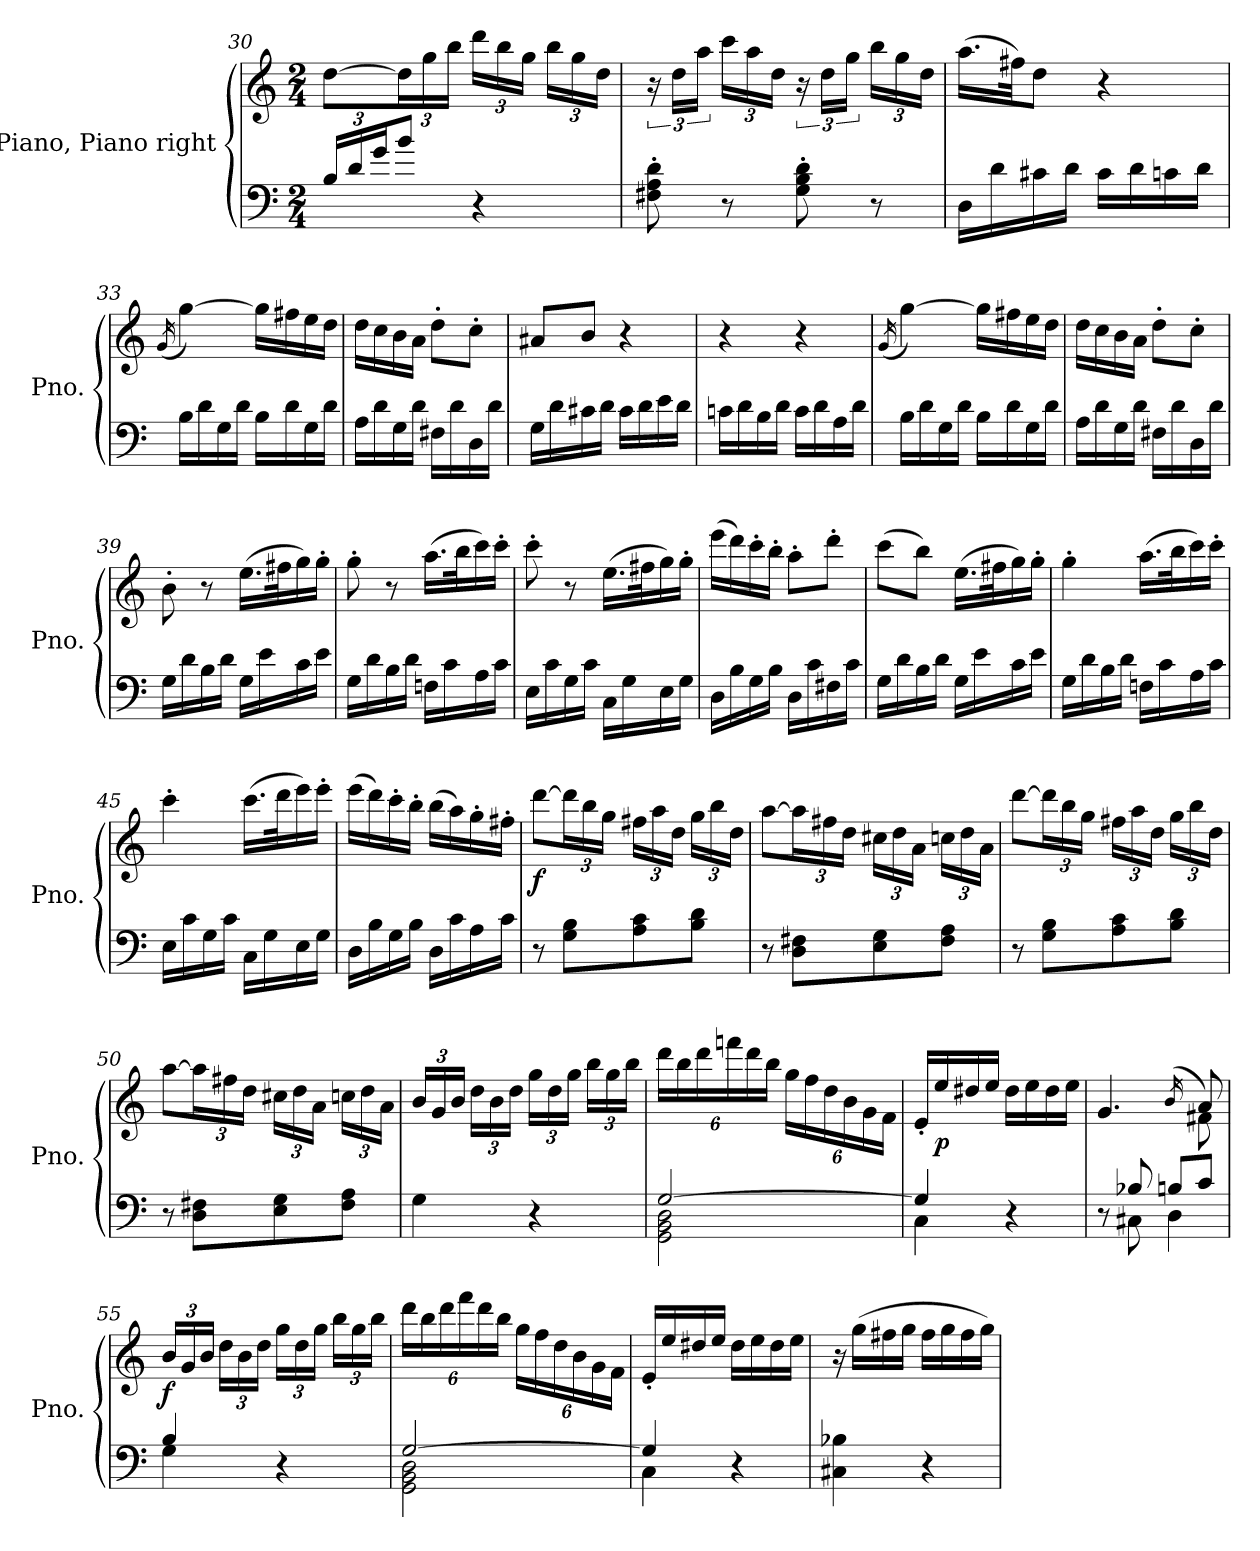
**kern	**kern	**dynam
*part1	*part1	*part1
*staff2	*staff1	*staff1/2
*I"Piano, Piano right	*	*
*I'Pno.	*	*
!!LO:LB:g=z
*clefF4	*clefG2	*
*k[]	*k[]	*
*M2/4	*M2/4	*
*Xbrackettup	*	*
=30	=30	=30
24B/LL	[8dd\L	.
24d/	.	.
24g/J	.	.
*	*Xbrackettup	*
8b/J	24dd\L]	.
.	24gg\	.
.	24bb\JJ	.
4r	24ddd\LL	.
.	24bb\	.
.	24gg\JJ	.
.	24bb\LL	.
.	24gg\	.
.	24dd\JJ	.
=31	=31	=31
*	*brackettup	*
8F#X\' 8A\' 8d\'	24r	.
.	24dd\LL	.
.	24aa\JJ	.
*	*Xbrackettup	*
8r	24ccc\LL	.
.	24aa\	.
.	24dd\JJ	.
*	*brackettup	*
8G\' 8B\' 8d\'	24r	.
.	24dd\LL	.
.	24gg\JJ	.
*	*Xbrackettup	*
8r	24bb\LL	.
.	24gg\	.
.	24dd\JJ	.
=32	=32	=32
16D\LL	(16.aa\LL	.
16d\	.	.
.	32ff#X\JK)	.
16c#X\	8dd\J	.
16d\JJ	.	.
16c#\LL	4r	.
16d\	.	.
16cn\	.	.
16d\JJ	.	.
=33	=33	=33
.	(16qg/	.
16B\LL	[4gg\)	.
16d\	.	.
16G\	.	.
16d\JJ	.	.
16B\LL	16gg\LL]	.
16d\	16ff#X\	.
16G\	16ee\	.
16d\JJ	16dd\JJ	.
!!LO:PB:g=z
=34	=34	=34
16A\LL	16dd\LL	.
16d\	16cc\	.
16G\	16b\	.
16d\JJ	16a\JJ	.
16F#X\LL	8dd'\L	.
16d\	.	.
16D\	8cc'\J	.
16d\JJ	.	.
=35	=35	=35
16G\LL	8a#X/L	.
16d\	.	.
16c#X\	8b/J	.
16d\JJ	.	.
16c#\LL	4r	.
16d\	.	.
16e\	.	.
16d\JJ	.	.
=36	=36	=36
16cn\LL	4r	.
16d\	.	.
16B\	.	.
16d\JJ	.	.
16c\LL	4r	.
16d\	.	.
16A\	.	.
16d\JJ	.	.
=37	=37	=37
.	(16qg/	.
16B\LL	[4gg\)	.
16d\	.	.
16G\	.	.
16d\JJ	.	.
16B\LL	16gg\LL]	.
16d\	16ff#X\	.
16G\	16ee\	.
16d\JJ	16dd\JJ	.
=38	=38	=38
16A\LL	16dd\LL	.
16d\	16cc\	.
16G\	16b\	.
16d\JJ	16a\JJ	.
16F#X\LL	8dd'\L	.
16d\	.	.
16D\	8cc'\J	.
16d\JJ	.	.
!!LO:LB:g=z
=39	=39	=39
16G\LL	8b'\	.
16d\	.	.
16B\	8r	.
16d\JJ	.	.
16G\LL	(16.ee\LL	.
16e\	.	.
.	32ff#X\K	.
16c\	16gg\)	.
16e\JJ	16gg'\JJ	.
=40	=40	=40
16G\LL	8gg'\	.
16d\	.	.
16B\	8r	.
16d\JJ	.	.
16Fn\LL	(16.aa\LL	.
16c\	.	.
.	32bb\K	.
16A\	16ccc\)	.
16c\JJ	16ccc'\JJ	.
=41	=41	=41
16E\LL	8ccc'\	.
16c\	.	.
16G\	8r	.
16c\JJ	.	.
16C\LL	(16.ee\LL	.
16G\	.	.
.	32ff#X\K	.
16E\	16gg\)	.
16G\JJ	16gg'\JJ	.
=42	=42	=42
16D\LL	(16eee\LL	.
16B\	16ddd\)	.
16G\	16ccc'\	.
16B\JJ	16bb'\JJ	.
16D\LL	8aa'\L	.
16c\	.	.
16F#X\	8ddd'\J	.
16c\JJ	.	.
=43	=43	=43
16G\LL	(8ccc\L	.
16d\	.	.
16B\	8bb\J)	.
16d\JJ	.	.
16G\LL	(16.ee\LL	.
16e\	.	.
.	32ff#X\K	.
16c\	16gg\)	.
16e\JJ	16gg'\JJ	.
!!LO:LB:g=z
=44	=44	=44
16G\LL	4gg'\	.
16d\	.	.
16B\	.	.
16d\JJ	.	.
16Fn\LL	(16.aa\LL	.
16c\	.	.
.	32bb\K	.
16A\	16ccc\)	.
16c\JJ	16ccc'\JJ	.
=45	=45	=45
16E\LL	4ccc'\	.
16c\	.	.
16G\	.	.
16c\JJ	.	.
16C\LL	(16.ccc\LL	.
16G\	.	.
.	32ddd\K	.
16E\	16eee\)	.
16G\JJ	16eee'\JJ	.
=46	=46	=46
16D\LL	(16eee\LL	.
16B\	16ddd\)	.
16G\	16ccc'\	.
16B\JJ	16bb'\JJ	.
16D\LL	(16bb\LL	.
16c\	16aa\)	.
16A\	16gg'\	.
16c\JJ	16ff#X'\JJ	.
=47	=47	=47
!	!	!LO:DY:b
8r	[8ddd\L	f
8G\ 8B\L	24ddd\L]	.
.	24bb\	.
.	24gg\JJ	.
8A\ 8c\	24ff#X\LL	.
.	24aa\	.
.	24dd\JJ	.
8B\ 8d\J	24gg\LL	.
.	24bb\	.
.	24dd\JJ	.
=48	=48	=48
8r	[8aa\L	.
8D\ 8F#X\L	24aa\L]	.
.	24ff#X\	.
.	24dd\JJ	.
8E\ 8G\	24cc#X\LL	.
.	24dd\	.
.	24a\JJ	.
8F#\ 8A\J	24ccn\LL	.
.	24dd\	.
.	24a\JJ	.
!!LO:LB:g=z
=49	=49	=49
8r	[8ddd\L	.
8G\ 8B\L	24ddd\L]	.
.	24bb\	.
.	24gg\JJ	.
8A\ 8c\	24ff#X\LL	.
.	24aa\	.
.	24dd\JJ	.
8B\ 8d\J	24gg\LL	.
.	24bb\	.
.	24dd\JJ	.
=50	=50	=50
8r	[8aa\L	.
8D\ 8F#X\L	24aa\L]	.
.	24ff#X\	.
.	24dd\JJ	.
8E\ 8G\	24cc#X\LL	.
.	24dd\	.
.	24a\JJ	.
8F#\ 8A\J	24ccn\LL	.
.	24dd\	.
.	24a\JJ	.
=51	=51	=51
4G\	24b/LL	.
.	24g/	.
.	24b/JJ	.
.	24dd\LL	.
.	24b\	.
.	24dd\JJ	.
4r	24gg\LL	.
.	24dd\	.
.	24gg\JJ	.
.	24bb\LL	.
.	24gg\	.
.	24bb\JJ	.
=52	=52	=52
*^	*	*
[2G/	2GG\ 2BB\ 2D\	24ddd\LL	.
.	.	24bb\	.
.	.	24ddd\	.
.	.	24fffn\	.
.	.	24ddd\	.
.	.	24bb\JJ	.
.	.	24gg\LL	.
.	.	24ff\	.
.	.	24dd\	.
.	.	24b\	.
.	.	24g\	.
.	.	24f\JJ	.
!!LO:LB:g=z
=53	=53	=53	=53
4G/]	4C\	16e'/LL	.
!	!	!	!LO:DY:b
.	.	16ee/	p
.	.	16dd#X/	.
.	.	16ee/JJ	.
4r	4ryy	16dd#\LL	.
.	.	16ee\	.
.	.	16dd#\	.
.	.	16ee\JJ	.
=54	=54	=54	=54
*	*	*^	*
8r	8ryy	4.g/	4.ryy	.
8B-X/	8C#X\	.	.	.
8Bn/L	4D\	.	.	.
.	.	(16qb/	.	.
8c/J	.	8a/)	8f#X\	.
=55	=55	=55	=55	=55
!	!	!	!	!LO:DY:b
*	*	*v	*v	*
4B/	4G\	24b/LL	f
.	.	24g/	.
.	.	24b/JJ	.
.	.	24dd\LL	.
.	.	24b\	.
.	.	24dd\JJ	.
4r	4ryy	24gg\LL	.
.	.	24dd\	.
.	.	24gg\JJ	.
.	.	24bb\LL	.
.	.	24gg\	.
.	.	24bb\JJ	.
=56	=56	=56	=56
[2G/	2GG\ 2BB\ 2D\	24ddd\LL	.
.	.	24bb\	.
.	.	24ddd\	.
.	.	24fff\	.
.	.	24ddd\	.
.	.	24bb\JJ	.
.	.	24gg\LL	.
.	.	24ff\	.
.	.	24dd\	.
.	.	24b\	.
.	.	24g\	.
.	.	24f\JJ	.
=57	=57	=57	=57
4G/]	4C\	16e'/LL	.
.	.	16ee/	.
.	.	16dd#X/	.
.	.	16ee/JJ	.
4r	4ryy	16dd#\LL	.
.	.	16ee\	.
.	.	16dd#\	.
.	.	16ee\JJ	.
*v	*v	*	*
!!LO:LB:g=z
=58	=58	=58
4C#X\ 4B-X\	16r	.
.	(16gg\LL	.
.	16ff#X\	.
.	16gg\JJ	.
4r	16ff#\LL	.
.	16gg\	.
.	16ff#\	.
.	16gg\JJ)	.
=	=	=
*-	*-	*-
